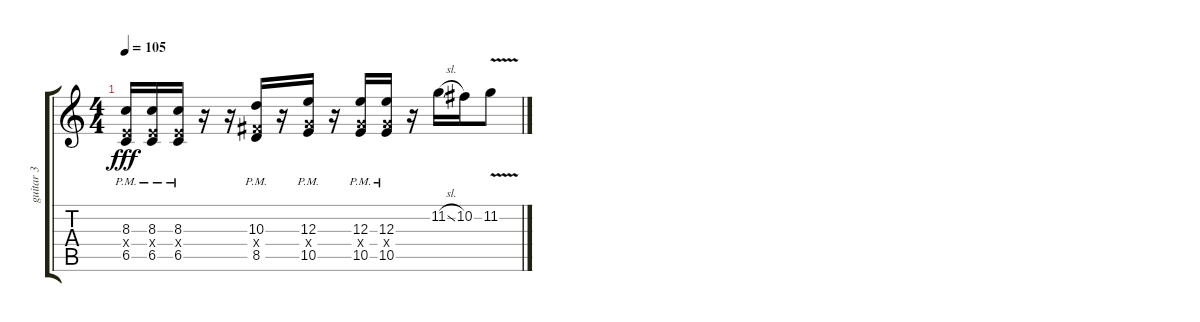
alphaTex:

\track ("guitar 3" "guitar 3") {instrument distortionguitar}
\staff {score tabs}
\tuning (Db4 Ab3 E3 B2 Gb2 B1) {hide}
\ts (4 4)
\section ("" "")
\tempo 105
\clef g2
\ks c
(8.3 5.4{pm x} 6.5{pm}).16{dy fff} (8.3 5.4{pm x} 6.5{pm}).16 (8.3 5.4{pm x} 6.5{pm}).16 r.16 r.16 (10.3 7.4{pm x} 8.5{pm}).16 r.16 (12.3 8.4{pm x} 10.5{pm}).16 r.16 (12.3 8.4{pm x} 10.5{pm}).16 (12.3 8.4{pm x} 10.5{pm}).16 r.16 11.2{sl}.16 10.2.16 11.2{v}.8
